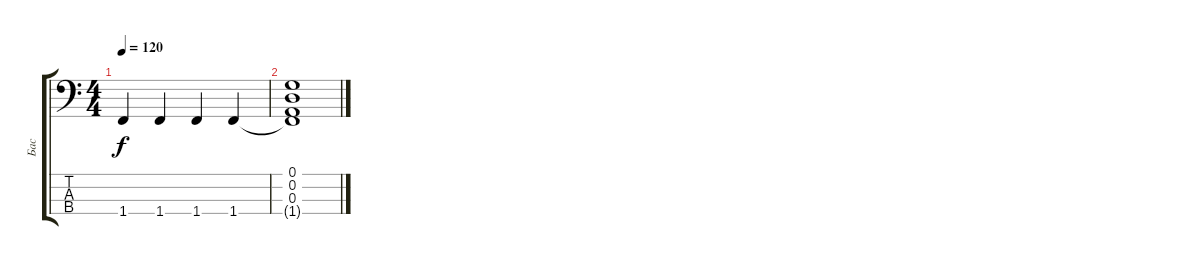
\track ("Бас" "Бас") {instrument electricbasspick}
\staff {score tabs}
\tuning (G2 D2 A1 E1) {hide}
\ts (4 4)
\tempo 120
\clef f4
\ks c
1.4.4{dy f} 1.4.4 1.4.4 1.4.4 |
(0.1 0.2 0.3 1.4{t}).1
